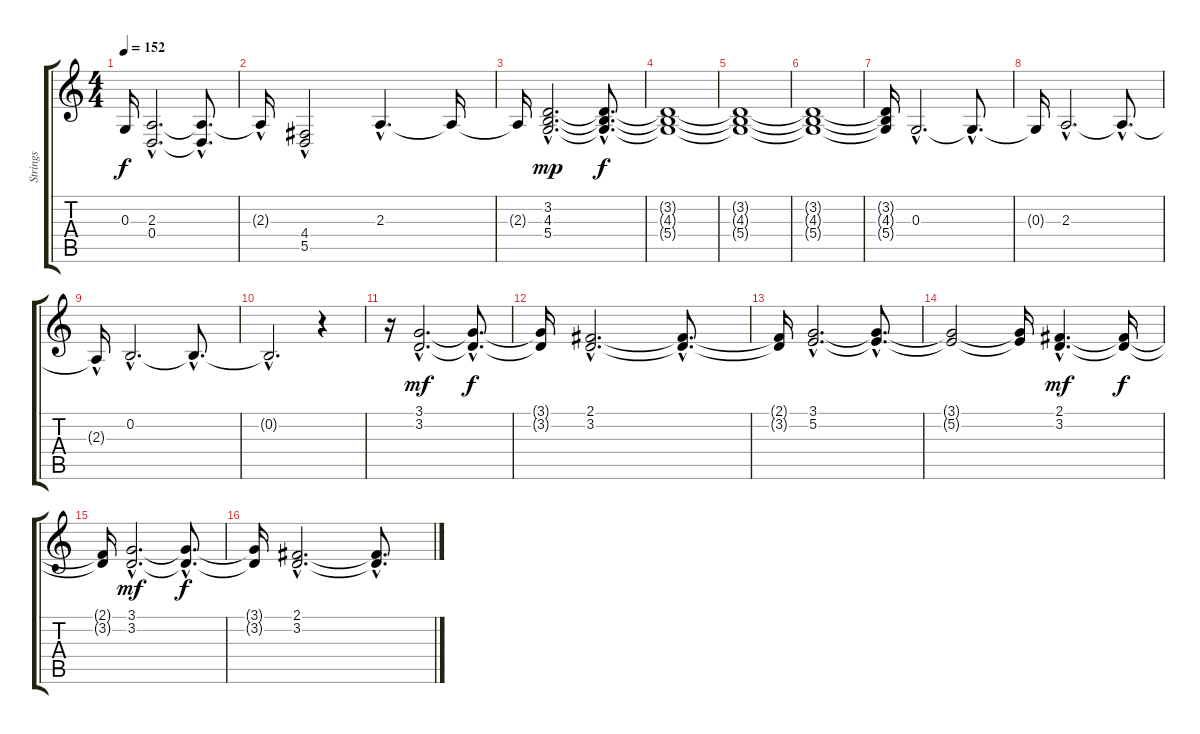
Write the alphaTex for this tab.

\track ("Strings" "Strings") {instrument stringensemble2}
\staff {score tabs}
\tuning (E4 B3 G3 D3 A2 E2) {hide}
\ts (4 4)
\tempo 152
\clef g2
\ks c
0.3{t}.16{dy f} (2.3{hac} 0.4{hac}).2{d} (2.3{hac t} 0.4{hac t}).8{d} |
2.3{hac t}.16 (4.4 5.5{hac}).2 2.3{hac}.4{d} 2.3{t}.16 |
2.3{t}.16 (3.2{hac} 4.3{hac} 5.4{hac}).2{d dy mp} (3.2{hac t} 4.3{hac t} 5.4{hac t}).8{d dy f} |
(3.2{t} 4.3{t} 5.4{t}).1 |
(3.2{t} 4.3{t} 5.4{t}).1 |
(3.2{t} 4.3{t} 5.4{t}).1 |
(3.2{t} 4.3{t} 5.4{t}).16 0.3{hac}.2{d} 0.3{hac t}.8{d} |
0.3{t}.16 2.3{hac}.2{d} 2.3{hac t}.8{d} |
2.3{hac t}.16 0.2{hac}.2{d} 0.2{hac t}.8{d} |
0.2{hac t}.2{d} r.4 |
r.16 (3.1{hac} 3.2{hac}).2{d dy mf volume 11} (3.1{hac t} 3.2{hac t}).8{d dy f} |
(3.1{t} 3.2{t}).16 (2.1{hac} 3.2{hac}).2{d volume 11} (2.1{hac t} 3.2{hac t}).8{d} |
(2.1{t} 3.2{t}).16 (3.1{hac} 5.2{hac}).2{d} (3.1{hac t} 5.2{hac t}).8{d} |
(3.1{t} 5.2{t}).2 (3.1{t} 5.2{t}).16 (2.1{hac} 3.2{hac}).4{d dy mf} (2.1{t} 3.2{t}).16{dy f} |
(2.1{t} 3.2{t}).16 (3.1{hac} 3.2{hac}).2{d dy mf} (3.1{hac t} 3.2{hac t}).8{d dy f} |
(3.1{t} 3.2{t}).16 (2.1{hac} 3.2{hac}).2{d} (2.1{hac t} 3.2{hac t}).8{d}
